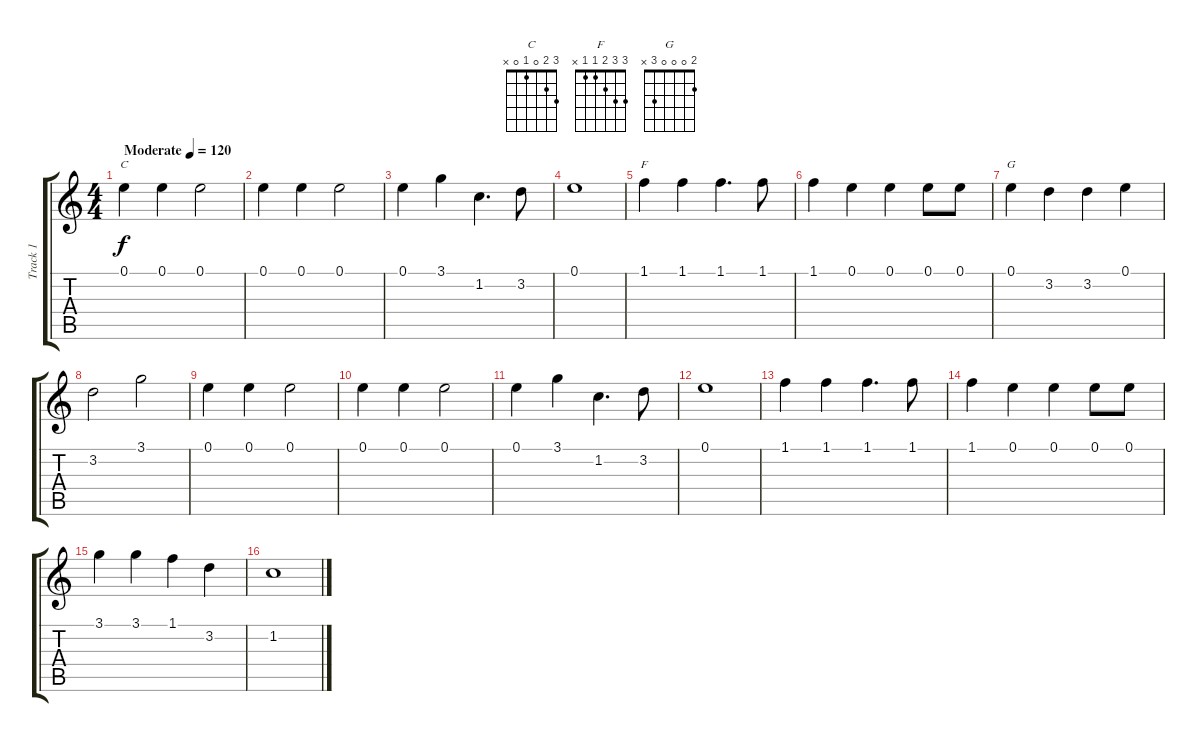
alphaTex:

\track ("Track 1" "Track 1") {instrument acousticguitarnylon}
\staff {score tabs}
\tuning (E4 B3 G3 D3 A2 E2) {hide}
\chord ("C" 3 2 0 1 0 x)
\chord ("F" 3 3 2 1 1 x)
\chord ("G" 2 0 0 0 3 x)
\ts (4 4)
\tempo (120 "Moderate")
\clef g2
\ks c
0.1.4{ch "C" dy f instrument acousticguitarnylon} 0.1.4 0.1.2 |
0.1.4 0.1.4 0.1.2 |
0.1.4 3.1.4 1.2.4{d} 3.2.8 |
0.1.1 |
1.1.4{ch "F"} 1.1.4 1.1.4{d} 1.1.8 |
1.1.4 0.1.4 0.1.4 0.1.8 0.1.8 |
0.1.4{ch "G"} 3.2.4 3.2.4 0.1.4 |
3.2.2 3.1.2 |
0.1.4 0.1.4 0.1.2 |
0.1.4 0.1.4 0.1.2 |
0.1.4 3.1.4 1.2.4{d} 3.2.8 |
0.1.1 |
1.1.4 1.1.4 1.1.4{d} 1.1.8 |
1.1.4 0.1.4 0.1.4 0.1.8 0.1.8 |
3.1.4 3.1.4 1.1.4 3.2.4 |
1.2.1
